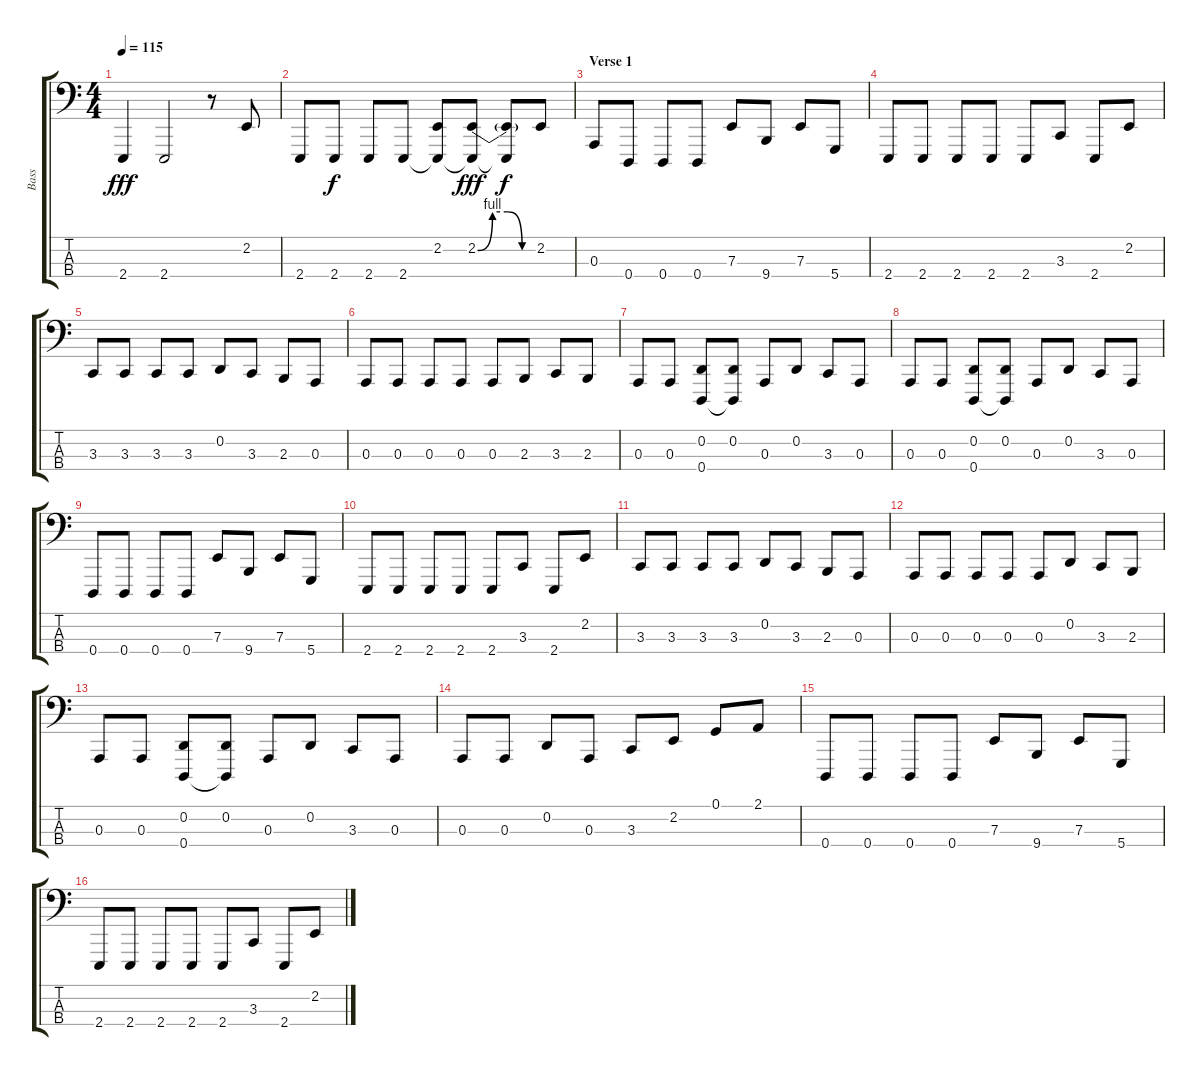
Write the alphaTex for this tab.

\track ("Bass" "Bass") {instrument lead2sawtooth}
\staff {score tabs}
\tuning (G2 D2 A1 D1) {hide}
\ts (4 4)
\tempo 115
\clef f4
\ks c
2.4.4{dy fff} 2.4.2 r.8 2.2.8 |
2.4.8 2.4.8{dy f} 2.4.8 2.4.8 (2.2 2.4{t}).8 (2.2{be (custom 0 0 15 4 30 4 45 0 60 0)} 2.4{t}).8{dy fff} (2.2{t} 2.4{t}).8{dy f} 2.2.8 |
\section ("" "Verse 1")
0.3.8 0.4.8 0.4.8 0.4.8 7.3.8 9.4.8 7.3.8 5.4.8 |
2.4.8 2.4.8 2.4.8 2.4.8 2.4.8 3.3.8 2.4.8 2.2.8 |
3.3.8 3.3.8 3.3.8 3.3.8 0.2.8 3.3.8 2.3.8 0.3.8 |
0.3.8 0.3.8 0.3.8 0.3.8 0.3.8 2.3.8 3.3.8 2.3.8 |
0.3.8 0.3.8 (0.2 0.4).8 (0.2 0.4{t}).8 0.3.8 0.2.8 3.3.8 0.3.8 |
0.3.8 0.3.8 (0.2 0.4).8 (0.2 0.4{t}).8 0.3.8 0.2.8 3.3.8 0.3.8 |
0.4.8 0.4.8 0.4.8 0.4.8 7.3.8 9.4.8 7.3.8 5.4.8 |
2.4.8 2.4.8 2.4.8 2.4.8 2.4.8 3.3.8 2.4.8 2.2.8 |
3.3.8 3.3.8 3.3.8 3.3.8 0.2.8 3.3.8 2.3.8 0.3.8 |
0.3.8 0.3.8 0.3.8 0.3.8 0.3.8 0.2.8 3.3.8 2.3.8 |
0.3.8 0.3.8 (0.2 0.4).8 (0.2 0.4{t}).8 0.3.8 0.2.8 3.3.8 0.3.8 |
0.3.8 0.3.8 0.2.8 0.3.8 3.3.8 2.2.8 0.1.8 2.1.8 |
0.4.8 0.4.8 0.4.8 0.4.8 7.3.8 9.4.8 7.3.8 5.4.8 |
2.4.8 2.4.8 2.4.8 2.4.8 2.4.8 3.3.8 2.4.8 2.2.8
